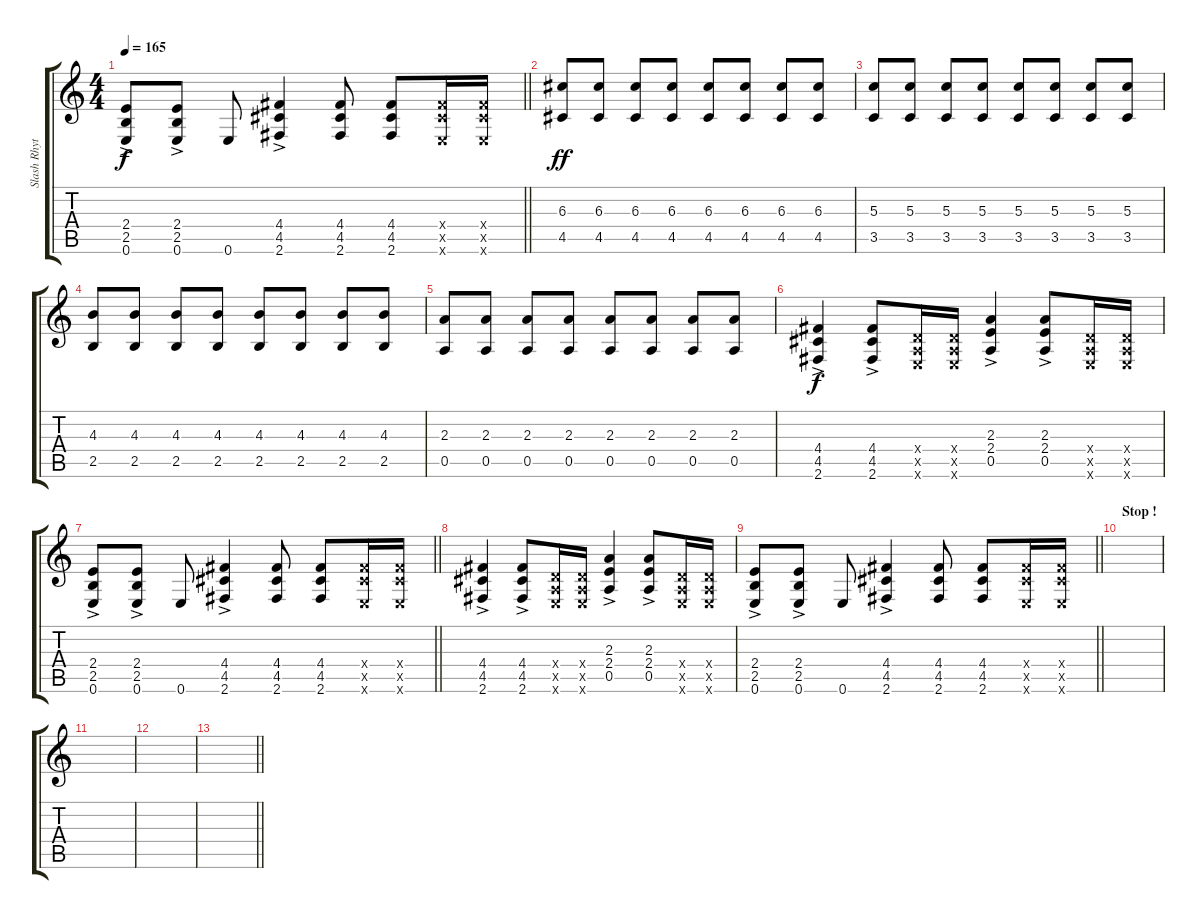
\track ("Slash Rhythm Guitar" "Slash Rhyt") {instrument overdrivenguitar}
\staff {score tabs}
\tuning (E4 B3 G3 D3 A2 E2) {hide}
\ts (4 4)
\tempo 165
\clef g2
\barLineRight lightlight
\ks c
(2.4 2.5{ac} 0.6{ac}).8{dy f} (2.4 2.5{ac} 0.6{ac}).8 0.6.8 (4.4 4.5{ac} 2.6{ac}).4 (4.4 4.5 2.6).8 (4.4 4.5 2.6).8 (4.4{x} 4.5{x} 0.6{x}).16 (4.4{x} 4.5{x} 0.6{x}).16 |
(6.3 4.5).8{dy ff} (6.3 4.5).8 (6.3 4.5).8 (6.3 4.5).8 (6.3 4.5).8 (6.3 4.5).8 (6.3 4.5).8 (6.3 4.5).8 |
(5.3 3.5).8 (5.3 3.5).8 (5.3 3.5).8 (5.3 3.5).8 (5.3 3.5).8 (5.3 3.5).8 (5.3 3.5).8 (5.3 3.5).8 |
(4.3 2.5).8 (4.3 2.5).8 (4.3 2.5).8 (4.3 2.5).8 (4.3 2.5).8 (4.3 2.5).8 (4.3 2.5).8 (4.3 2.5).8 |
(2.3 0.5).8 (2.3 0.5).8 (2.3 0.5).8 (2.3 0.5).8 (2.3 0.5).8 (2.3 0.5).8 (2.3 0.5).8 (2.3 0.5).8 |
(4.4 4.5{ac} 2.6{ac}).4{dy f} (4.4 4.5{ac} 2.6{ac}).8 (0.4{x} 0.5{x} 0.6{x}).16 (0.4{x} 0.5{x} 0.6{x}).16 (2.3{ac} 2.4{ac} 0.5{ac}).4 (2.3{ac} 2.4{ac} 0.5{ac}).8 (0.4{x} 0.5{x} 0.6{x}).16 (0.4{x} 0.5{x} 0.6{x}).16 |
\barLineRight lightlight
(2.4 2.5{ac} 0.6{ac}).8 (2.4 2.5{ac} 0.6{ac}).8 0.6.8 (4.4 4.5{ac} 2.6{ac}).4 (4.4 4.5 2.6).8 (4.4 4.5 2.6).8 (4.4{x} 4.5{x} 0.6{x}).16 (4.4{x} 4.5{x} 0.6{x}).16 |
(4.4 4.5{ac} 2.6{ac}).4 (4.4 4.5{ac} 2.6{ac}).8 (0.4{x} 0.5{x} 0.6{x}).16 (0.4{x} 0.5{x} 0.6{x}).16 (2.3{ac} 2.4{ac} 0.5{ac}).4 (2.3{ac} 2.4{ac} 0.5{ac}).8 (0.4{x} 0.5{x} 0.6{x}).16 (0.4{x} 0.5{x} 0.6{x}).16 |
\barLineRight lightlight
(2.4 2.5{ac} 0.6{ac}).8 (2.4 2.5{ac} 0.6{ac}).8 0.6.8 (4.4 4.5{ac} 2.6{ac}).4 (4.4 4.5 2.6).8 (4.4 4.5 2.6).8 (4.4{x} 4.5{x} 0.6{x}).16 (4.4{x} 4.5{x} 0.6{x}).16 |
\section ("" "Stop !")
|
|
|
\barLineRight lightlight
